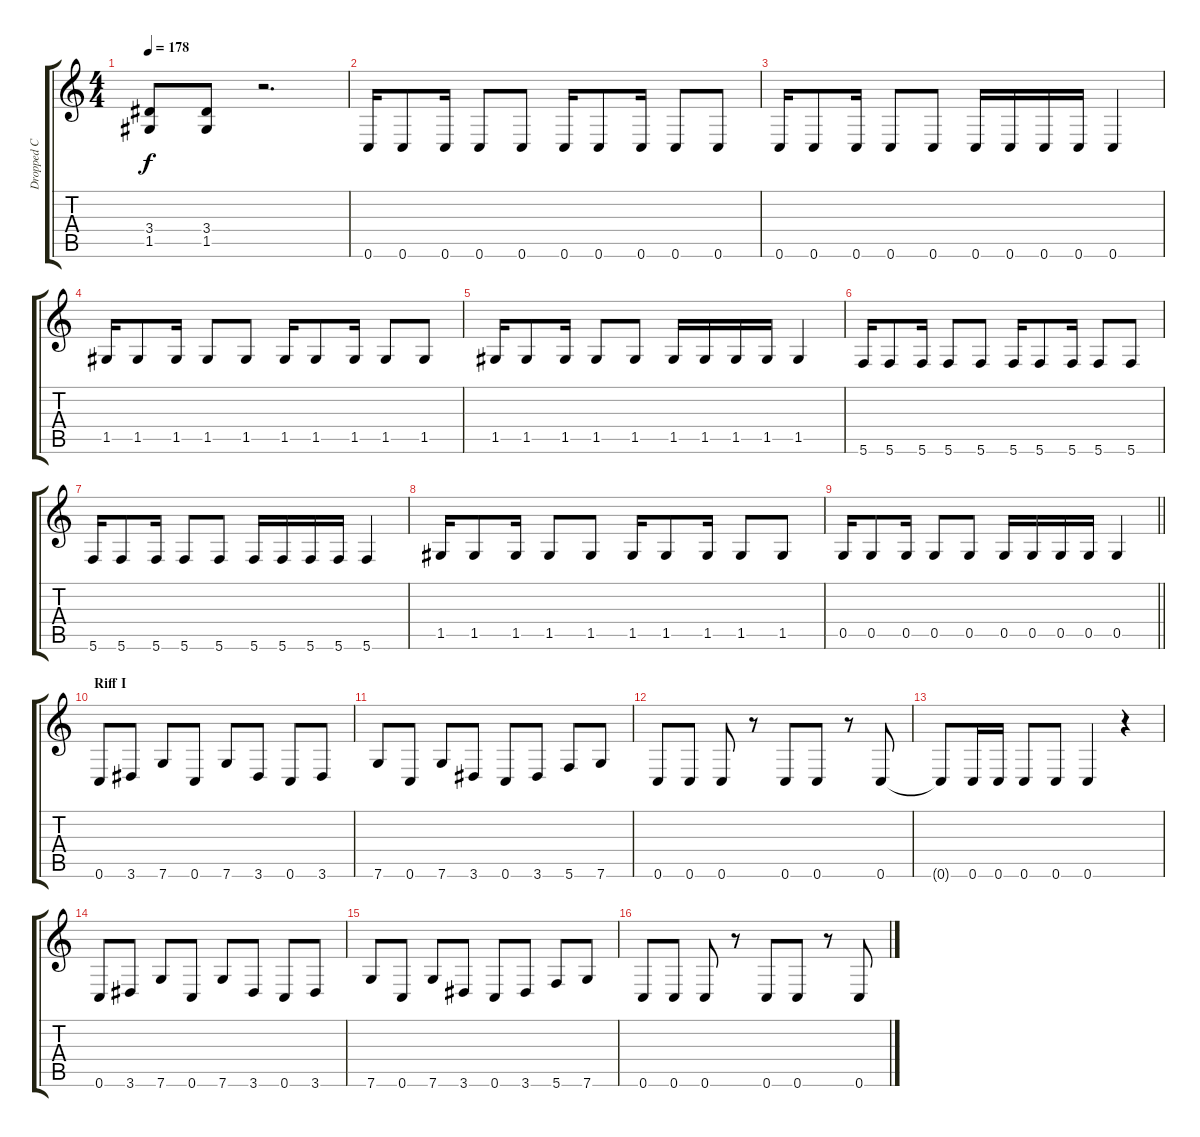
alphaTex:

\track ("Dropped C" "Dropped C") {instrument overdrivenguitar}
\staff {score tabs}
\tuning (D4 A3 F3 C3 G2 C2) {hide}
\ts (4 4)
\tempo 178
\clef g2
\ks c
(3.4 1.5).8{dy f} (3.4 1.5).8 r.2{d} |
0.6.16 0.6.8 0.6.16 0.6.8 0.6.8 0.6.16 0.6.8 0.6.16 0.6.8 0.6.8 |
0.6.16 0.6.8 0.6.16 0.6.8 0.6.8 0.6.16 0.6.16 0.6.16 0.6.16 0.6.4 |
1.5.16 1.5.8 1.5.16 1.5.8 1.5.8 1.5.16 1.5.8 1.5.16 1.5.8 1.5.8 |
1.5.16 1.5.8 1.5.16 1.5.8 1.5.8 1.5.16 1.5.16 1.5.16 1.5.16 1.5.4 |
5.6.16 5.6.8 5.6.16 5.6.8 5.6.8 5.6.16 5.6.8 5.6.16 5.6.8 5.6.8 |
5.6.16 5.6.8 5.6.16 5.6.8 5.6.8 5.6.16 5.6.16 5.6.16 5.6.16 5.6.4 |
1.5.16 1.5.8 1.5.16 1.5.8 1.5.8 1.5.16 1.5.8 1.5.16 1.5.8 1.5.8 |
\barLineRight lightlight
0.5.16 0.5.8 0.5.16 0.5.8 0.5.8 0.5.16 0.5.16 0.5.16 0.5.16 0.5.4 |
\section ("" "Riff I")
0.6.8 3.6.8 7.6.8 0.6.8 7.6.8 3.6.8 0.6.8 3.6.8 |
7.6.8 0.6.8 7.6.8 3.6.8 0.6.8 3.6.8 5.6.8 7.6.8 |
0.6.8 0.6.8 0.6.8 r.8 0.6.8 0.6.8 r.8 0.6.8 |
0.6{t}.8 0.6.16 0.6.16 0.6.8 0.6.8 0.6.4 r.4 |
0.6.8 3.6.8 7.6.8 0.6.8 7.6.8 3.6.8 0.6.8 3.6.8 |
7.6.8 0.6.8 7.6.8 3.6.8 0.6.8 3.6.8 5.6.8 7.6.8 |
0.6.8 0.6.8 0.6.8 r.8 0.6.8 0.6.8 r.8 0.6.8
